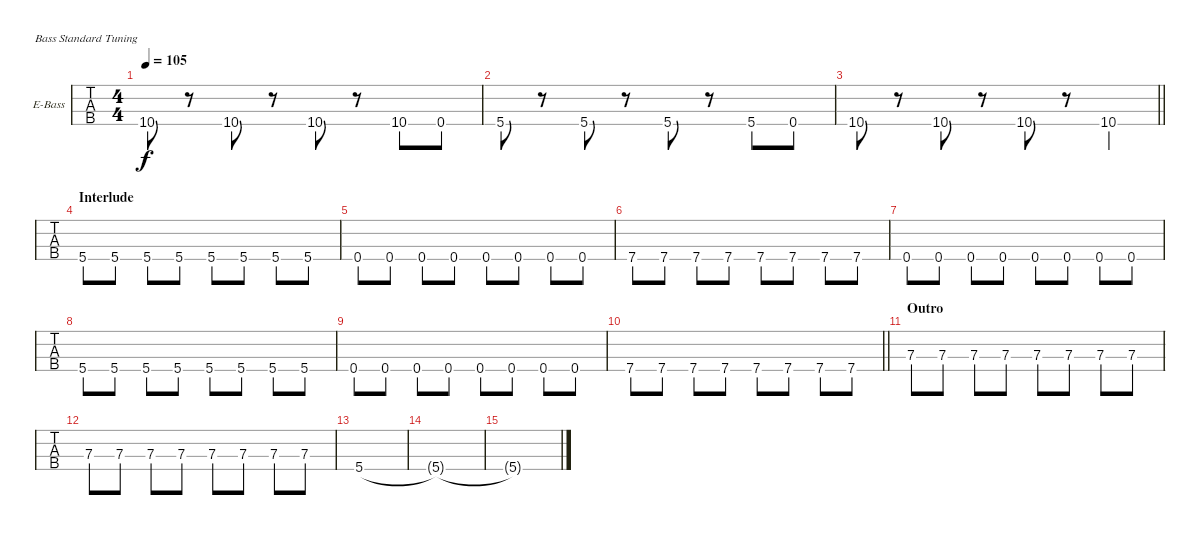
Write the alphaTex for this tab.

\bracketExtendMode groupsimilarinstruments
\firstSystemTrackNameOrientation horizontal
\otherSystemsTrackNameOrientation horizontal
\track ("Nikolai" "E-Bass") {instrument electricbasspick}
\staff {tabs}
\tuning (G2 D2 A1 E1)
\ts (4 4)
\tempo 105
\clef f4
\ks db
10.4.8{dy f} r.8 10.4.8 r.8 10.4.8 r.8 10.4.8 0.4.8 |
5.4.8 r.8 5.4.8 r.8 5.4.8 r.8 5.4.8 0.4.8 |
\barLineRight lightlight
10.4.8 r.8 10.4.8 r.8 10.4.8 r.8 10.4.4 |
\section ("" "Interlude")
5.4.8 5.4.8 5.4.8 5.4.8 5.4.8 5.4.8 5.4.8 5.4.8 |
0.4.8 0.4.8 0.4.8 0.4.8 0.4.8 0.4.8 0.4.8 0.4.8 |
7.4.8 7.4.8 7.4.8 7.4.8 7.4.8 7.4.8 7.4.8 7.4.8 |
0.4.8 0.4.8 0.4.8 0.4.8 0.4.8 0.4.8 0.4.8 0.4.8 |
5.4.8 5.4.8 5.4.8 5.4.8 5.4.8 5.4.8 5.4.8 5.4.8 |
0.4.8 0.4.8 0.4.8 0.4.8 0.4.8 0.4.8 0.4.8 0.4.8 |
\barLineRight lightlight
7.4.8 7.4.8 7.4.8 7.4.8 7.4.8 7.4.8 7.4.8 7.4.8 |
\section ("" "Outro")
7.3.8 7.3.8 7.3.8 7.3.8 7.3.8 7.3.8 7.3.8 7.3.8 |
7.3.8 7.3.8 7.3.8 7.3.8 7.3.8 7.3.8 7.3.8 7.3.8 |
5.4.1 |
5.4{t}.1 |
5.4{t}.1
